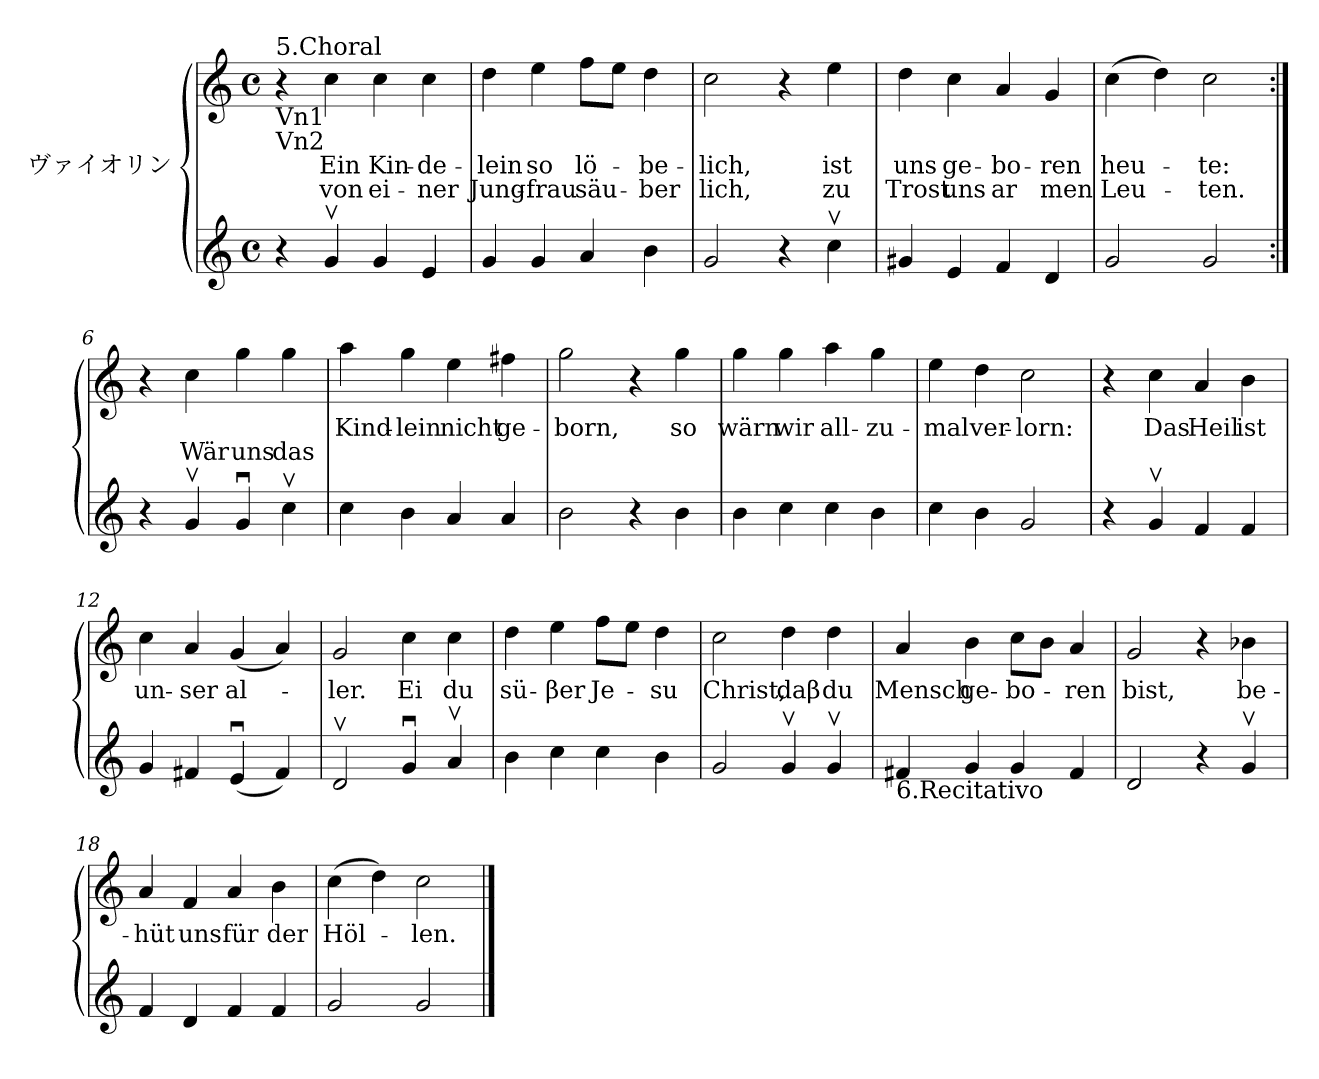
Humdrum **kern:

**kern	**kern	**text	**text
*part2	*part1	*part1	*part1
*staff2	*staff1	*staff1	*staff1
*I"ヴァイオリン	*I"ヴァイオリン	*	*
*clefG2	*clefG2	*	*
*k[]	*k[]	*	*
*M4/4	*M4/4	*	*
*met(c)	*met(c)	*	*
=1	=1	=1	=1
!	!LO:TX:a:t=5.Choral	!	!
!	!LO:TX:b:t=Vn1	!	!
!	!LO:TX:b:t=Vn2	!	!
4r	4r	.	.
4gv/	4cc\	Ein	von
4g/	4cc\	Kin-	ei-
4e/	4cc\	-de-	-ner
=2	=2	=2	=2
4g/	4dd\	-lein	Jung-
4g/	4ee\	so	-frau
4a/	8ff\L	lö-	säu-
.	8ee\J	.	.
4b\	4dd\	-be-	-ber
=3	=3	=3	=3
2g/	2cc\	-lich,	lich,
4r	4r	.	.
4ccv\	4ee\	ist	zu
=4	=4	=4	=4
4g#X/	4dd\	uns	Trost
4e/	4cc\	ge-	uns
4f/	4a/	-bo-	ar
4d/	4g/	-ren	men
=5	=5	=5	=5
2g/	(4cc\	heu-	Leu-
.	4dd\)	.	.
2g/	2cc\	-te:	-ten.
!!LO:LB:g=z
=6:|!	=6:|!	=6:|!	=6:|!
4r	4r	.	.
4gv/	4cc\	.	Wär
4gu/	4gg\	.	uns
4ccv\	4gg\	.	das
=7	=7	=7	=7
4cc\	4aa\	Kind-	.
4b\	4gg\	-lein	.
4a/	4ee\	nicht	.
4a/	4ff#X\	ge-	.
=8	=8	=8	=8
2b\	2gg\	-born,	.
4r	4r	.	.
4b\	4gg\	so	.
=9	=9	=9	=9
4b\	4gg\	wärn	.
4cc\	4gg\	wir	.
4cc\	4aa\	all-	.
4b\	4gg\	-zu-	.
=10	=10	=10	=10
4cc\	4ee\	-mal	.
4b\	4dd\	ver-	.
2g/	2cc\	-lorn:	.
!!LO:LB:g=z
=11	=11	=11	=11
4r	4r	.	.
4gv/	4cc\	Das	.
4f/	4a/	Heil	.
4f/	4b\	ist	.
=12	=12	=12	=12
4g/	4cc\	un-	.
4f#X/	4a/	-ser	.
(4eu/	(4g/	al-	.
4f#/)	4a/)	.	.
=13	=13	=13	=13
2dv/	2g/	-ler.	.
4gu/	4cc\	Ei	.
4av/	4cc\	du	.
=14	=14	=14	=14
4b\	4dd\	sü-	.
4cc\	4ee\	-βer	.
4cc\	8ff\L	Je-	.
.	8ee\J	.	.
4b\	4dd\	-su	.
=15	=15	=15	=15
2g/	2cc\	Christ,	.
4gv/	4dd\	daβ	.
4gv/	4dd\	du	.
!!LO:LB:g=z
=16	=16	=16	=16
!LO:TX:b:t=6.Recitativo	!	!	!
4f#X/	4a/	Mensch	.
4g/	4b\	ge-	.
4g/	8cc\L	-bo-	.
.	8b\J	.	.
4f#/	4a/	-ren	.
=17	=17	=17	=17
2d/	2g/	bist,	.
4r	4r	.	.
4gv/	4b-X\	be-	.
=18	=18	=18	=18
4f/	4a/	-hüt	.
4d/	4f/	uns	.
4f/	4a/	für	.
4f/	4b\	der	.
=19	=19	=19	=19
2g/	(4cc\	Höl-	.
.	4dd\)	.	.
2g/	2cc\	-len.	.
==	==	==	==
*-	*-	*-	*-
